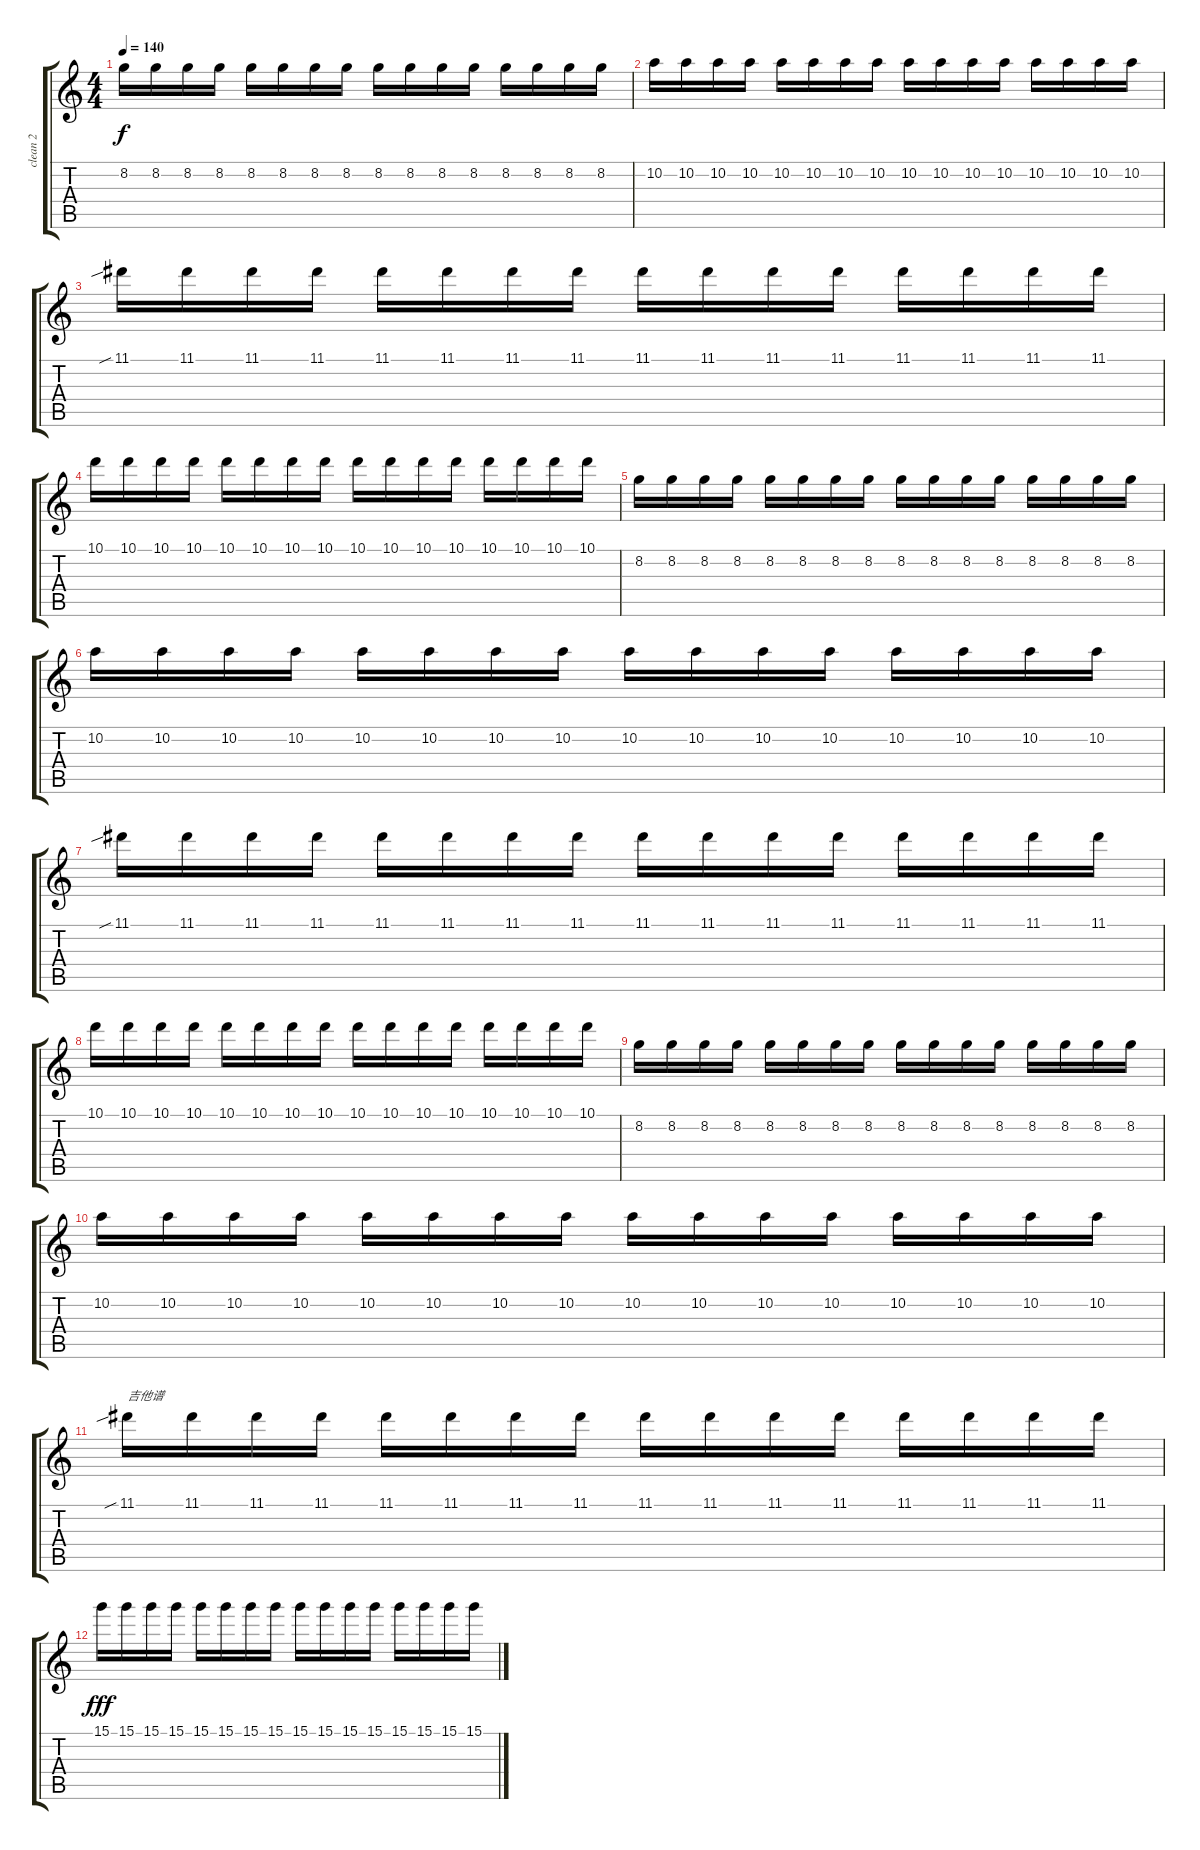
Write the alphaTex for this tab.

\track ("clean 2" "clean 2") {instrument electricguitarclean}
\staff {score tabs}
\tuning (E4 B3 G3 D3 A2 E2) {hide}
\ts (4 4)
\tempo 140
\clef g2
\ks c
8.2.16{dy f} 8.2.16 8.2.16 8.2.16 8.2.16 8.2.16 8.2.16 8.2.16 8.2.16 8.2.16 8.2.16 8.2.16 8.2.16 8.2.16 8.2.16 8.2.16 |
10.2.16 10.2.16 10.2.16 10.2.16 10.2.16 10.2.16 10.2.16 10.2.16 10.2.16 10.2.16 10.2.16 10.2.16 10.2.16 10.2.16 10.2.16 10.2.16 |
11.1{sib}.16 11.1.16 11.1.16 11.1.16 11.1.16 11.1.16 11.1.16 11.1.16 11.1.16 11.1.16 11.1.16 11.1.16 11.1.16 11.1.16 11.1.16 11.1.16 |
10.1.16 10.1.16 10.1.16 10.1.16 10.1.16 10.1.16 10.1.16 10.1.16 10.1.16 10.1.16 10.1.16 10.1.16 10.1.16 10.1.16 10.1.16 10.1.16 |
8.2.16 8.2.16 8.2.16 8.2.16 8.2.16 8.2.16 8.2.16 8.2.16 8.2.16 8.2.16 8.2.16 8.2.16 8.2.16 8.2.16 8.2.16 8.2.16 |
10.2.16 10.2.16 10.2.16 10.2.16 10.2.16 10.2.16 10.2.16 10.2.16 10.2.16 10.2.16 10.2.16 10.2.16 10.2.16 10.2.16 10.2.16 10.2.16 |
11.1{sib}.16 11.1.16 11.1.16 11.1.16 11.1.16 11.1.16 11.1.16 11.1.16 11.1.16 11.1.16 11.1.16 11.1.16 11.1.16 11.1.16 11.1.16 11.1.16 |
10.1.16 10.1.16 10.1.16 10.1.16 10.1.16 10.1.16 10.1.16 10.1.16 10.1.16 10.1.16 10.1.16 10.1.16 10.1.16 10.1.16 10.1.16 10.1.16 |
8.2.16 8.2.16 8.2.16 8.2.16 8.2.16 8.2.16 8.2.16 8.2.16 8.2.16 8.2.16 8.2.16 8.2.16 8.2.16 8.2.16 8.2.16 8.2.16 |
10.2.16 10.2.16 10.2.16 10.2.16 10.2.16 10.2.16 10.2.16 10.2.16 10.2.16 10.2.16 10.2.16 10.2.16 10.2.16 10.2.16 10.2.16 10.2.16 |
11.1{sib}.16{txt "吉他谱"} 11.1.16 11.1.16 11.1.16 11.1.16 11.1.16 11.1.16 11.1.16 11.1.16 11.1.16 11.1.16 11.1.16 11.1.16 11.1.16 11.1.16 11.1.16 |
15.1.16{dy fff} 15.1.16 15.1.16 15.1.16 15.1.16 15.1.16 15.1.16 15.1.16 15.1.16 15.1.16 15.1.16 15.1.16 15.1.16 15.1.16 15.1.16 15.1.16
